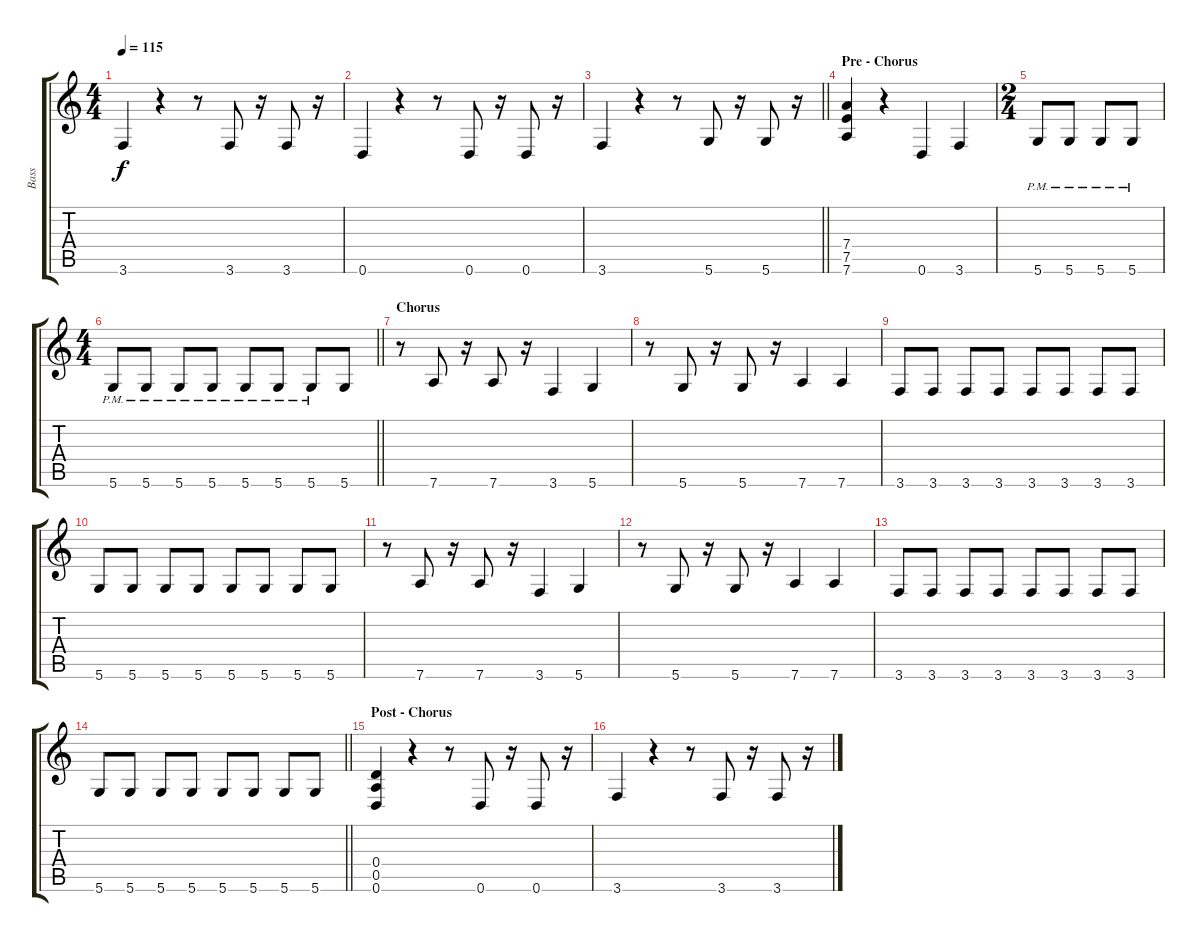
\track ("Bass" "Bass") {instrument electricbassfinger}
\staff {score tabs}
\tuning (E4 B3 G3 D3 A2 D2) {hide}
\ts (4 4)
\tempo 115
\clef g2
\ks c
3.6.4{dy f} r.4 r.8 3.6.8 r.16 3.6.8 r.16 |
0.6.4 r.4 r.8 0.6.8 r.16 0.6.8 r.16 |
\barLineRight lightlight
3.6.4 r.4 r.8 5.6.8 r.16 5.6.8 r.16 |
\section ("" "Pre - Chorus")
(7.4 7.5 7.6).4 r.4 0.6.4 3.6.4 |
\ts (2 4)
5.6{pm}.8 5.6{pm}.8 5.6{pm}.8 5.6{pm}.8 |
\ts (4 4)
\barLineRight lightlight
5.6{pm}.8 5.6{pm}.8 5.6{pm}.8 5.6{pm}.8 5.6{pm}.8 5.6{pm}.8 5.6{pm}.8 5.6.8 |
\section ("" "Chorus")
r.8 7.6.8 r.16 7.6.8 r.16 3.6.4 5.6.4 |
r.8 5.6.8 r.16 5.6.8 r.16 7.6.4 7.6.4 |
3.6.8 3.6.8 3.6.8 3.6.8 3.6.8 3.6.8 3.6.8 3.6.8 |
5.6.8 5.6.8 5.6.8 5.6.8 5.6.8 5.6.8 5.6.8 5.6.8 |
r.8 7.6.8 r.16 7.6.8 r.16 3.6.4 5.6.4 |
r.8 5.6.8 r.16 5.6.8 r.16 7.6.4 7.6.4 |
3.6.8 3.6.8 3.6.8 3.6.8 3.6.8 3.6.8 3.6.8 3.6.8 |
\barLineRight lightlight
5.6.8 5.6.8 5.6.8 5.6.8 5.6.8 5.6.8 5.6.8 5.6.8 |
\section ("" "Post - Chorus")
(0.4 0.5 0.6).4 r.4 r.8 0.6.8 r.16 0.6.8 r.16 |
3.6.4 r.4 r.8 3.6.8 r.16 3.6.8 r.16
